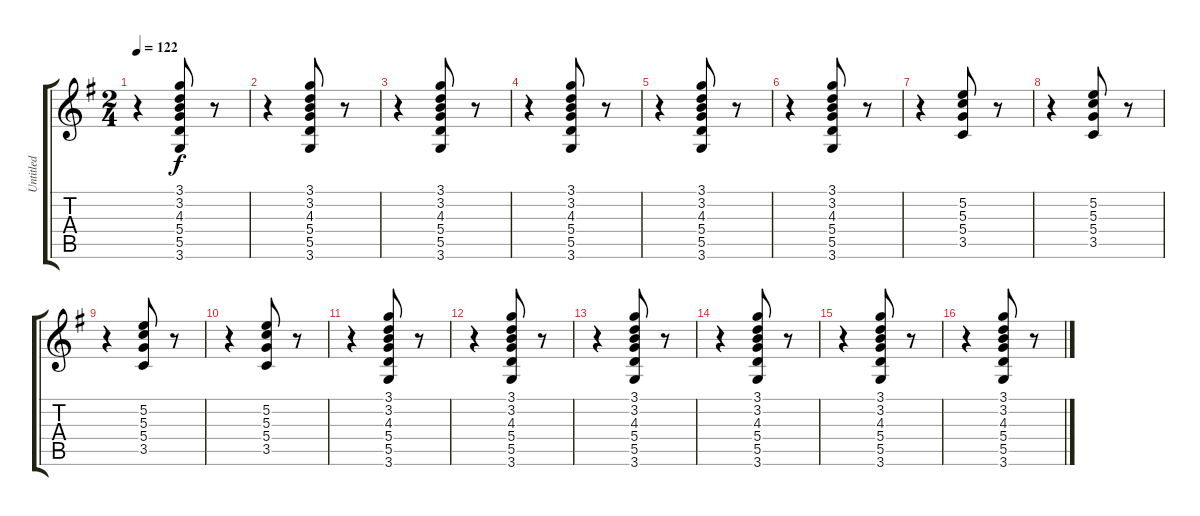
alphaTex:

\track ("Untitled" "Untitled") {instrument acousticguitarsteel}
\staff {score tabs}
\tuning (E4 B3 G3 D3 A2 E2) {hide}
\ts (2 4)
\tempo 122
\clef g2
\ks g
r.4{dy f} (3.1 3.2 4.3 5.4 5.5 3.6).8 r.8 |
r.4 (3.1 3.2 4.3 5.4 5.5 3.6).8 r.8 |
r.4 (3.1 3.2 4.3 5.4 5.5 3.6).8 r.8 |
r.4 (3.1 3.2 4.3 5.4 5.5 3.6).8 r.8 |
r.4 (3.1 3.2 4.3 5.4 5.5 3.6).8 r.8 |
r.4 (3.1 3.2 4.3 5.4 5.5 3.6).8 r.8 |
r.4 (5.2 5.3 5.4 3.5).8 r.8 |
r.4 (5.2 5.3 5.4 3.5).8 r.8 |
r.4 (5.2 5.3 5.4 3.5).8 r.8 |
r.4 (5.2 5.3 5.4 3.5).8 r.8 |
r.4 (3.1 3.2 4.3 5.4 5.5 3.6).8 r.8 |
r.4 (3.1 3.2 4.3 5.4 5.5 3.6).8 r.8 |
r.4 (3.1 3.2 4.3 5.4 5.5 3.6).8 r.8 |
r.4 (3.1 3.2 4.3 5.4 5.5 3.6).8 r.8 |
r.4 (3.1 3.2 4.3 5.4 5.5 3.6).8 r.8 |
r.4 (3.1 3.2 4.3 5.4 5.5 3.6).8 r.8
